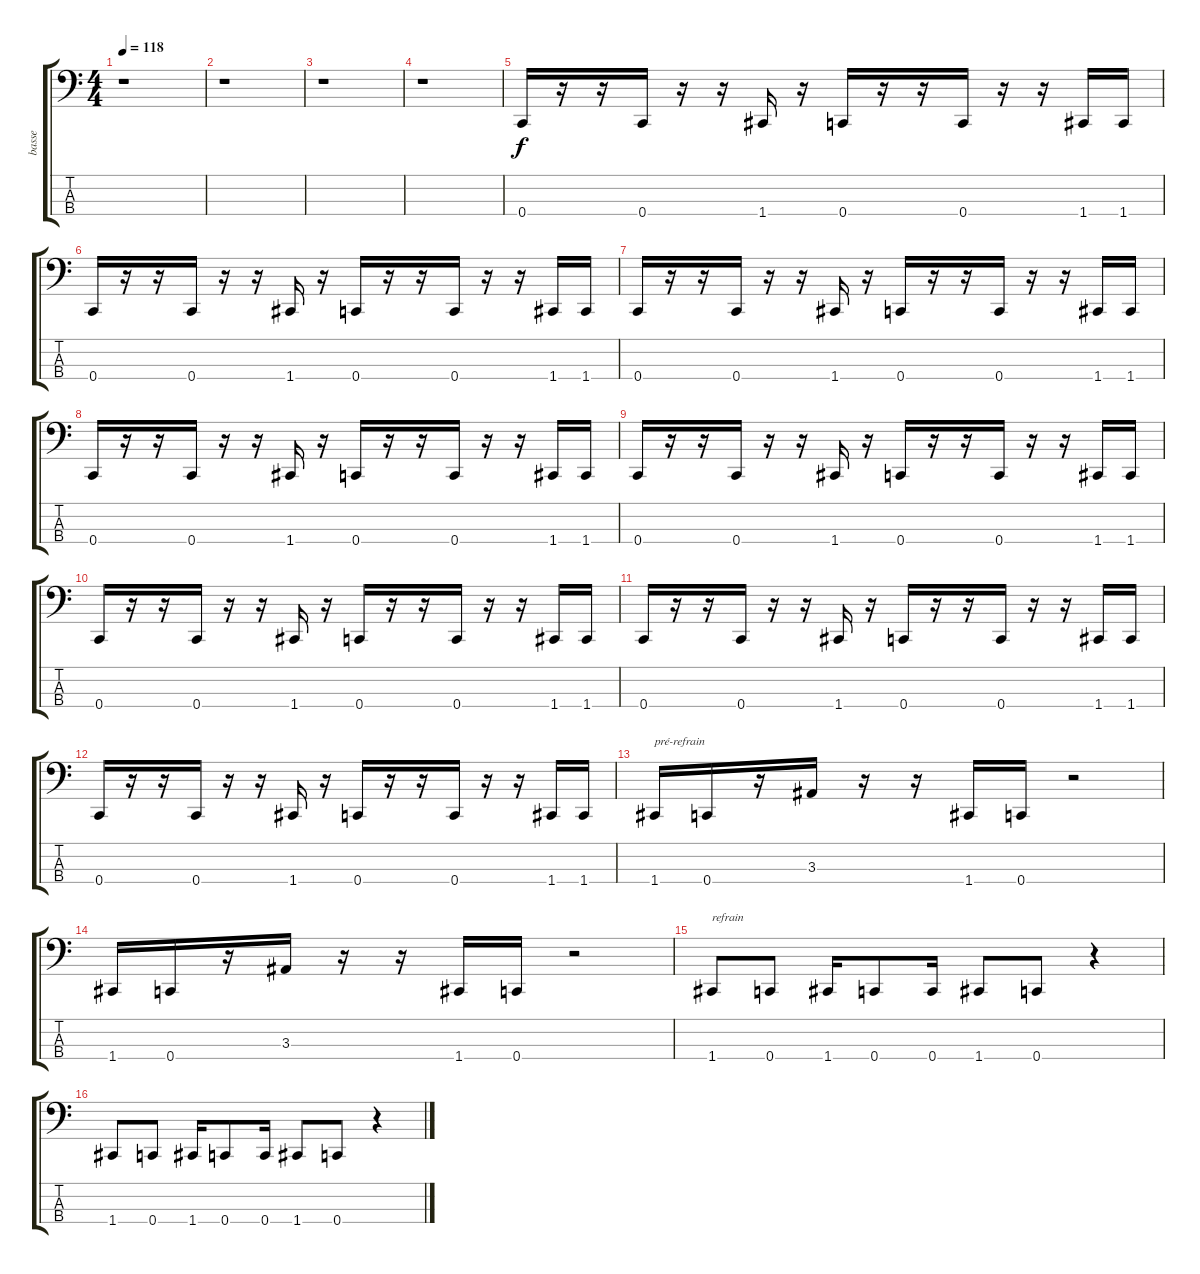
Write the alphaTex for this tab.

\track ("basse" "basse") {instrument electricbasspick}
\staff {score tabs}
\tuning (G2 D2 G1 C1) {hide}
\ts (4 4)
\tempo 118
\clef f4
\ks c
r.1{dy f} |
r.1 |
r.1 |
r.1 |
0.4.16 r.16 r.16 0.4.16 r.16 r.16 1.4.16 r.16 0.4.16 r.16 r.16 0.4.16 r.16 r.16 1.4.16 1.4.16 |
0.4.16 r.16 r.16 0.4.16 r.16 r.16 1.4.16 r.16 0.4.16 r.16 r.16 0.4.16 r.16 r.16 1.4.16 1.4.16 |
0.4.16 r.16 r.16 0.4.16 r.16 r.16 1.4.16 r.16 0.4.16 r.16 r.16 0.4.16 r.16 r.16 1.4.16 1.4.16 |
0.4.16 r.16 r.16 0.4.16 r.16 r.16 1.4.16 r.16 0.4.16 r.16 r.16 0.4.16 r.16 r.16 1.4.16 1.4.16 |
0.4.16 r.16 r.16 0.4.16 r.16 r.16 1.4.16 r.16 0.4.16 r.16 r.16 0.4.16 r.16 r.16 1.4.16 1.4.16 |
0.4.16 r.16 r.16 0.4.16 r.16 r.16 1.4.16 r.16 0.4.16 r.16 r.16 0.4.16 r.16 r.16 1.4.16 1.4.16 |
0.4.16 r.16 r.16 0.4.16 r.16 r.16 1.4.16 r.16 0.4.16 r.16 r.16 0.4.16 r.16 r.16 1.4.16 1.4.16 |
0.4.16 r.16 r.16 0.4.16 r.16 r.16 1.4.16 r.16 0.4.16 r.16 r.16 0.4.16 r.16 r.16 1.4.16 1.4.16 |
1.4.16{txt "pré-refrain"} 0.4.16 r.16 3.3.16 r.16 r.16 1.4.16 0.4.16 r.2 |
1.4.16 0.4.16 r.16 3.3.16 r.16 r.16 1.4.16 0.4.16 r.2 |
1.4.8{txt "refrain"} 0.4.8 1.4.16 0.4.8 0.4.16 1.4.8 0.4.8 r.4 |
1.4.8 0.4.8 1.4.16 0.4.8 0.4.16 1.4.8 0.4.8 r.4
